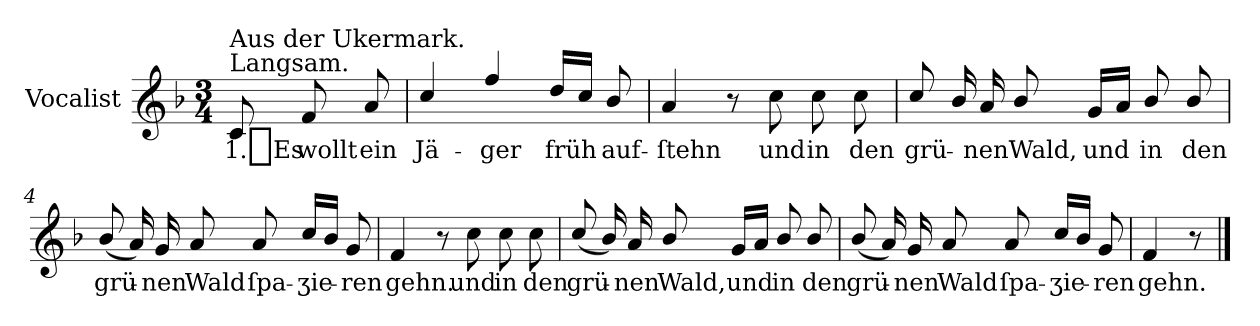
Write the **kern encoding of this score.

**kern	**text
*part1	*part1
*staff1	*staff1
*I"Vocalist	*
*k[b-]	*
*F:	*
*M3/4	*
=	=
!LO:TX:a:t=Langsam.	!
!LO:TX:a:t=Aus der Ukermark.	!
8c	1._Es
8f	wollt
8a	ein
=1	=1
4cc/	Jä-
4ff/	-ger
16dd/LL	früh
16ccJJ	.
8b-/	auf-
=2	=2
4a	-ſtehn
8r	.
8cc	und
8cc	in
8cc	den
=3	=3
8cc/	grü-
16b-/	.
16a/	-nen
8b-/	Wald,
16gLL	und
16aJJ	.
8b-/	in
8b-/	den
=4	=4
(8b-/	grü-
16a)	.
16g	-nen
8a	Wald
8a	ſpa-
16cc/LL	-ʒie-
16b-JJ	.
8g	-ren
=5	=5
4f	gehn.
8r	.
8cc	und
8cc	in
8cc	den
=6	=6
(8cc/	grü-
16b-/)	.
16a	-nen
8b-/	Wald,
16gLL	und
16aJJ	.
8b-/	in
8b-/	den
=7	=7
(8b-/	grü-
16a)	.
16g	-nen
8a	Wald
8a	ſpa-
16cc/LL	-ʒie-
16b-JJ	.
8g	-ren
=8	=8
4f	gehn.
8r	.
==	==
*-	*-
